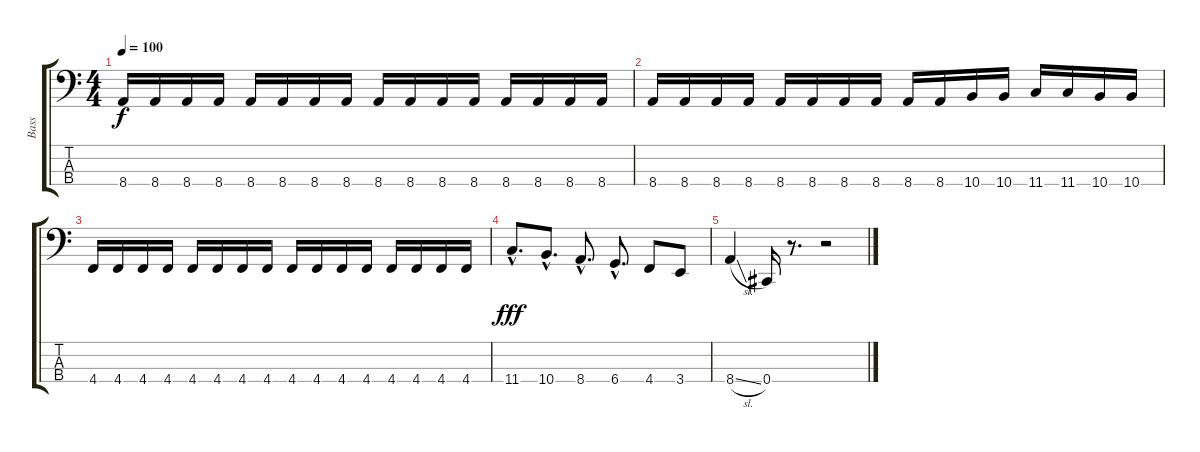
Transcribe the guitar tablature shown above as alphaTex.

\track ("Bass" "Bass") {instrument electricbassfinger}
\staff {score tabs}
\tuning (Gb2 Db2 Ab1 Db1) {hide}
\ts (4 4)
\tempo 100
\clef f4
\ks c
8.4.16{dy f} 8.4.16 8.4.16 8.4.16 8.4.16 8.4.16 8.4.16 8.4.16 8.4.16 8.4.16 8.4.16 8.4.16 8.4.16 8.4.16 8.4.16 8.4.16 |
8.4.16 8.4.16 8.4.16 8.4.16 8.4.16 8.4.16 8.4.16 8.4.16 8.4.16 8.4.16 10.4.16 10.4.16 11.4.16 11.4.16 10.4.16 10.4.16 |
4.4.16 4.4.16 4.4.16 4.4.16 4.4.16 4.4.16 4.4.16 4.4.16 4.4.16 4.4.16 4.4.16 4.4.16 4.4.16 4.4.16 4.4.16 4.4.16 |
11.4{hac}.8{d dy fff} 10.4{hac}.8{d} 8.4{hac}.8{d} 6.4{hac}.8{d} 4.4.8 3.4.8 |
8.4{sl}.4 0.4.16 r.8{d} r.2
